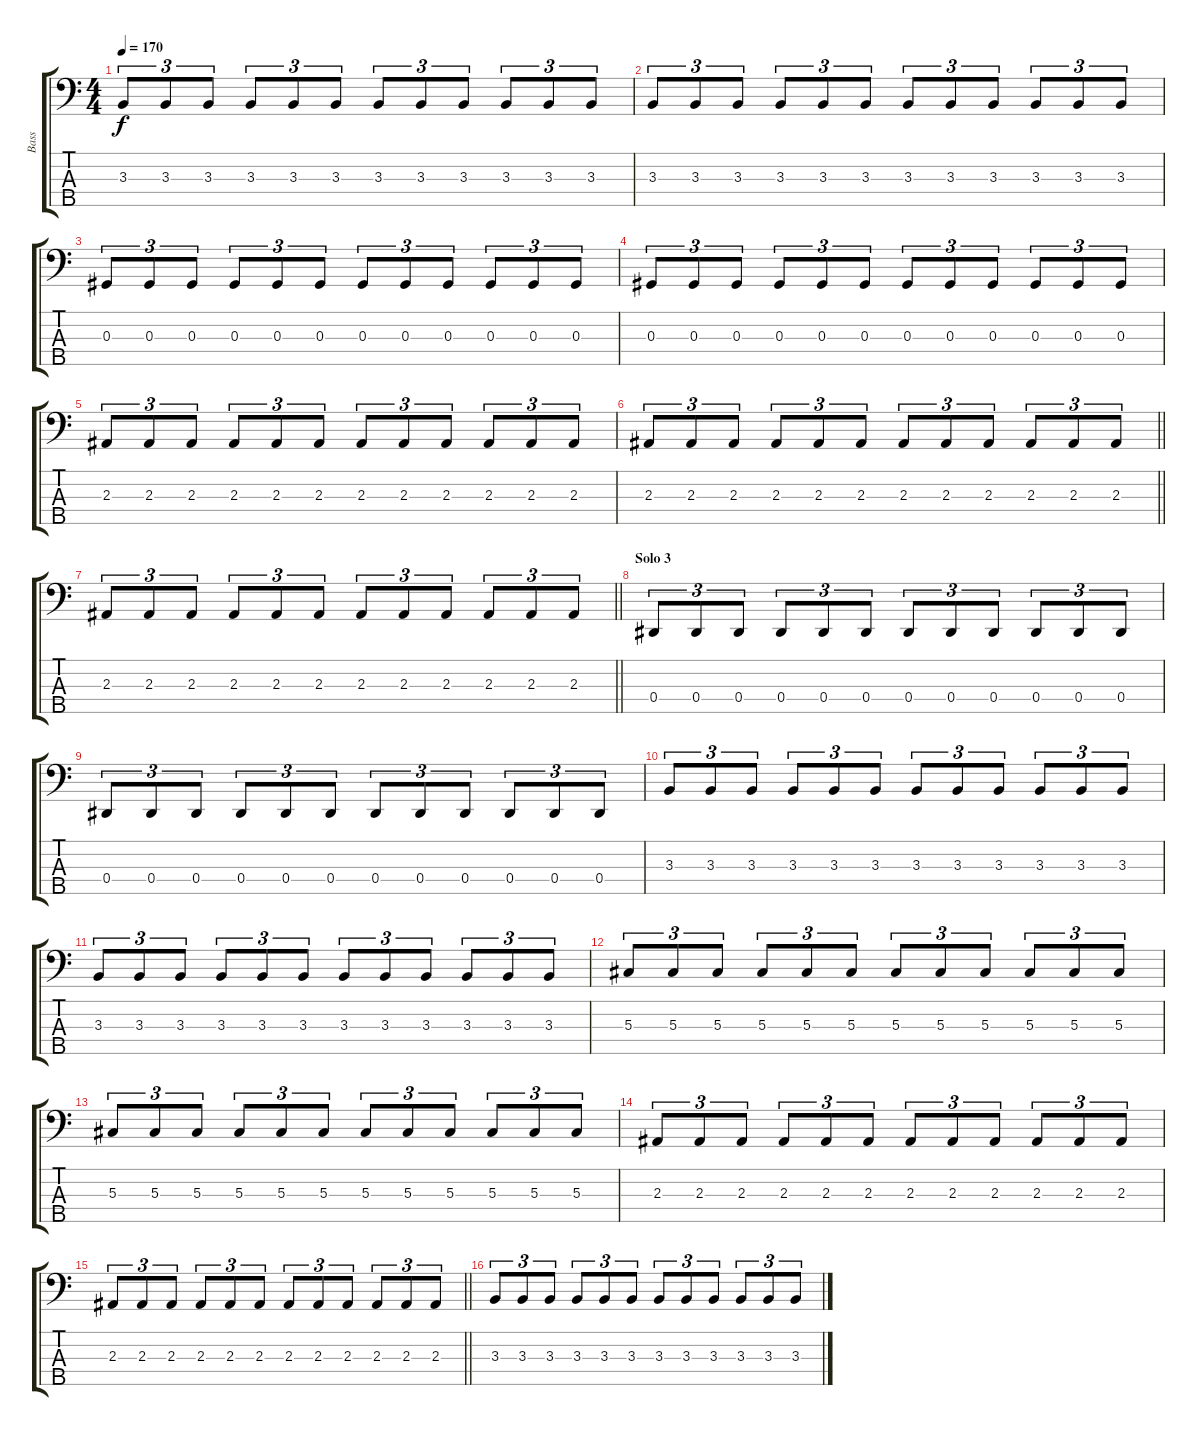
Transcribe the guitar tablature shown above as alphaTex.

\track ("Bass" "Bass") {instrument electricbassfinger}
\staff {score tabs}
\tuning (Gb2 Db2 Ab1 Eb1 Bb0) {hide}
\ts (4 4)
\tempo 170
\clef f4
\ks c
3.3.8{tu (3 2) dy f} 3.3.8{tu (3 2)} 3.3.8{tu (3 2)} 3.3.8{tu (3 2)} 3.3.8{tu (3 2)} 3.3.8{tu (3 2)} 3.3.8{tu (3 2)} 3.3.8{tu (3 2)} 3.3.8{tu (3 2)} 3.3.8{tu (3 2)} 3.3.8{tu (3 2)} 3.3.8{tu (3 2)} |
3.3.8{tu (3 2)} 3.3.8{tu (3 2)} 3.3.8{tu (3 2)} 3.3.8{tu (3 2)} 3.3.8{tu (3 2)} 3.3.8{tu (3 2)} 3.3.8{tu (3 2)} 3.3.8{tu (3 2)} 3.3.8{tu (3 2)} 3.3.8{tu (3 2)} 3.3.8{tu (3 2)} 3.3.8{tu (3 2)} |
0.3.8{tu (3 2)} 0.3.8{tu (3 2)} 0.3.8{tu (3 2)} 0.3.8{tu (3 2)} 0.3.8{tu (3 2)} 0.3.8{tu (3 2)} 0.3.8{tu (3 2)} 0.3.8{tu (3 2)} 0.3.8{tu (3 2)} 0.3.8{tu (3 2)} 0.3.8{tu (3 2)} 0.3.8{tu (3 2)} |
0.3.8{tu (3 2)} 0.3.8{tu (3 2)} 0.3.8{tu (3 2)} 0.3.8{tu (3 2)} 0.3.8{tu (3 2)} 0.3.8{tu (3 2)} 0.3.8{tu (3 2)} 0.3.8{tu (3 2)} 0.3.8{tu (3 2)} 0.3.8{tu (3 2)} 0.3.8{tu (3 2)} 0.3.8{tu (3 2)} |
2.3.8{tu (3 2)} 2.3.8{tu (3 2)} 2.3.8{tu (3 2)} 2.3.8{tu (3 2)} 2.3.8{tu (3 2)} 2.3.8{tu (3 2)} 2.3.8{tu (3 2)} 2.3.8{tu (3 2)} 2.3.8{tu (3 2)} 2.3.8{tu (3 2)} 2.3.8{tu (3 2)} 2.3.8{tu (3 2)} |
\barLineRight lightlight
2.3.8{tu (3 2)} 2.3.8{tu (3 2)} 2.3.8{tu (3 2)} 2.3.8{tu (3 2)} 2.3.8{tu (3 2)} 2.3.8{tu (3 2)} 2.3.8{tu (3 2)} 2.3.8{tu (3 2)} 2.3.8{tu (3 2)} 2.3.8{tu (3 2)} 2.3.8{tu (3 2)} 2.3.8{tu (3 2)} |
\barLineRight lightlight
2.3.8{tu (3 2)} 2.3.8{tu (3 2)} 2.3.8{tu (3 2)} 2.3.8{tu (3 2)} 2.3.8{tu (3 2)} 2.3.8{tu (3 2)} 2.3.8{tu (3 2)} 2.3.8{tu (3 2)} 2.3.8{tu (3 2)} 2.3.8{tu (3 2)} 2.3.8{tu (3 2)} 2.3.8{tu (3 2)} |
\section ("" "Solo 3")
0.4.8{tu (3 2)} 0.4.8{tu (3 2)} 0.4.8{tu (3 2)} 0.4.8{tu (3 2)} 0.4.8{tu (3 2)} 0.4.8{tu (3 2)} 0.4.8{tu (3 2)} 0.4.8{tu (3 2)} 0.4.8{tu (3 2)} 0.4.8{tu (3 2)} 0.4.8{tu (3 2)} 0.4.8{tu (3 2)} |
0.4.8{tu (3 2)} 0.4.8{tu (3 2)} 0.4.8{tu (3 2)} 0.4.8{tu (3 2)} 0.4.8{tu (3 2)} 0.4.8{tu (3 2)} 0.4.8{tu (3 2)} 0.4.8{tu (3 2)} 0.4.8{tu (3 2)} 0.4.8{tu (3 2)} 0.4.8{tu (3 2)} 0.4.8{tu (3 2)} |
3.3.8{tu (3 2)} 3.3.8{tu (3 2)} 3.3.8{tu (3 2)} 3.3.8{tu (3 2)} 3.3.8{tu (3 2)} 3.3.8{tu (3 2)} 3.3.8{tu (3 2)} 3.3.8{tu (3 2)} 3.3.8{tu (3 2)} 3.3.8{tu (3 2)} 3.3.8{tu (3 2)} 3.3.8{tu (3 2)} |
3.3.8{tu (3 2)} 3.3.8{tu (3 2)} 3.3.8{tu (3 2)} 3.3.8{tu (3 2)} 3.3.8{tu (3 2)} 3.3.8{tu (3 2)} 3.3.8{tu (3 2)} 3.3.8{tu (3 2)} 3.3.8{tu (3 2)} 3.3.8{tu (3 2)} 3.3.8{tu (3 2)} 3.3.8{tu (3 2)} |
5.3.8{tu (3 2)} 5.3.8{tu (3 2)} 5.3.8{tu (3 2)} 5.3.8{tu (3 2)} 5.3.8{tu (3 2)} 5.3.8{tu (3 2)} 5.3.8{tu (3 2)} 5.3.8{tu (3 2)} 5.3.8{tu (3 2)} 5.3.8{tu (3 2)} 5.3.8{tu (3 2)} 5.3.8{tu (3 2)} |
5.3.8{tu (3 2)} 5.3.8{tu (3 2)} 5.3.8{tu (3 2)} 5.3.8{tu (3 2)} 5.3.8{tu (3 2)} 5.3.8{tu (3 2)} 5.3.8{tu (3 2)} 5.3.8{tu (3 2)} 5.3.8{tu (3 2)} 5.3.8{tu (3 2)} 5.3.8{tu (3 2)} 5.3.8{tu (3 2)} |
2.3.8{tu (3 2)} 2.3.8{tu (3 2)} 2.3.8{tu (3 2)} 2.3.8{tu (3 2)} 2.3.8{tu (3 2)} 2.3.8{tu (3 2)} 2.3.8{tu (3 2)} 2.3.8{tu (3 2)} 2.3.8{tu (3 2)} 2.3.8{tu (3 2)} 2.3.8{tu (3 2)} 2.3.8{tu (3 2)} |
\barLineRight lightlight
2.3.8{tu (3 2)} 2.3.8{tu (3 2)} 2.3.8{tu (3 2)} 2.3.8{tu (3 2)} 2.3.8{tu (3 2)} 2.3.8{tu (3 2)} 2.3.8{tu (3 2)} 2.3.8{tu (3 2)} 2.3.8{tu (3 2)} 2.3.8{tu (3 2)} 2.3.8{tu (3 2)} 2.3.8{tu (3 2)} |
3.3.8{tu (3 2)} 3.3.8{tu (3 2)} 3.3.8{tu (3 2)} 3.3.8{tu (3 2)} 3.3.8{tu (3 2)} 3.3.8{tu (3 2)} 3.3.8{tu (3 2)} 3.3.8{tu (3 2)} 3.3.8{tu (3 2)} 3.3.8{tu (3 2)} 3.3.8{tu (3 2)} 3.3.8{tu (3 2)}
